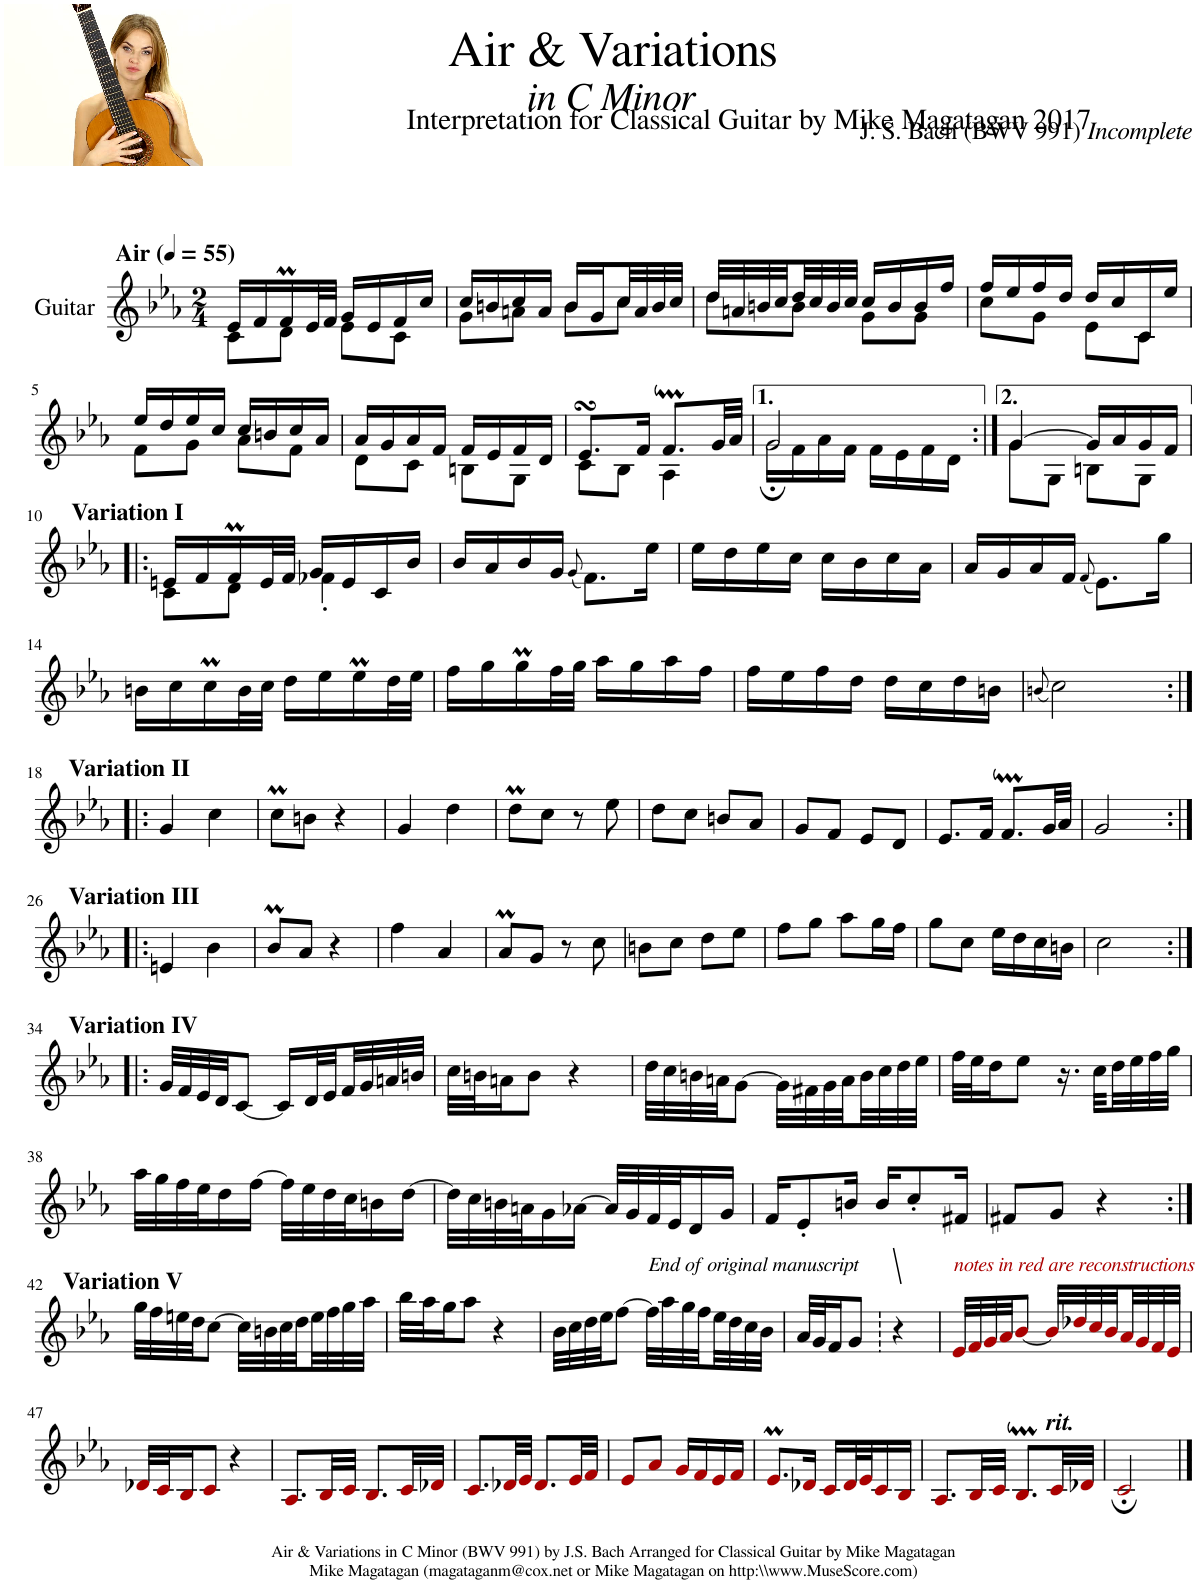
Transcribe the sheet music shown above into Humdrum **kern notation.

**kern
*part1
*staff1
*I"Guitar
*clefG2
*Trd7c12
*k[b-e-a-]
*M2/4
*MM55
=1
*^
!LO:TX:a:B:t=Air	!
16e-/LL	8c\L
16f/	.
16fM/	8d\J
32e-/L	.
32f/JJJ	.
16g/LL	8e-\L
16e-/	.
16f/	8c\J
16cc/JJ	.
=2	=2
16cc/LL	8g\L
16bn/	.
16cc/	8an\J
16a/JJ	.
16b/LL	8b\L
16g/	.
32cc/L	8cc\J
32a/	.
32b/	.
32cc/JJJ	.
=3	=3
32dd/LLL	8dd\L
32an/	.
32bn/	.
32cc/	.
32dd/	8b\J
32cc/	.
32b/	.
32cc/JJJ	.
16cc/LL	8g\L
16b/	.
16b/	8g\J
16ff/JJ	.
=4	=4
16ff/LL	8cc\L
16ee-/	.
16ff/	8g\J
16dd/JJ	.
16dd/LL	8e-\L
16cc/	.
16c/	8c\J
16ee-/JJ	.
!!LO:LB:g=z	!!
=5	=5
16ee-/LL	8f\L
16dd/	.
16ee-/	8g\J
16cc/JJ	.
16cc/LL	8a-\L
16bn/	.
16cc/	8f\J
16a-/JJ	.
=6	=6
16a-/LL	8d\L
16g/	.
16a-/	8c\J
16f/JJ	.
16f/LL	8Bn\L
16e-/	.
16f/	8G\J
16d/JJ	.
=7	=7
8.e-sSSs/L	8c\L
.	8B-\J
16f/Jk	.
8.fM/L	4A-\
32g/LL	.
32a-/JJJ	.
=8	=8
2g/	16g;\LL
.	16f\
.	16a-\
.	16f\JJ
.	16f\LL
.	16e-\
.	16f\
.	16d\JJ
=9:|!	=9:|!
[4g/	8g\L
.	8G\J
16g/LL]	8Bn\L
16a-/	.
16g/	8G\J
16f/JJ	.
!!LO:LB:g=z	!!
=10!|:	=10!|:
!LO:TX:a:B:t=Variation I	!
16en/LL	8c\L
16f/	.
16fM/	8d\J
32e/L	.
32f/JJJ	.
16g/LL	4f-X'\
16e/	.
16c/	.
16b-/JJ	.
*v	*v
=11
16b-/LL
16a-/
16b-/
16g/JJ
(8qg/
8.f\L)
16ee-\Jk
=12
16ee-\LL
16dd\
16ee-\
16cc\JJ
16cc\LL
16b-\
16cc\
16a-\JJ
=13
16a-/LL
16g/
16a-/
16f/JJ
(8qf/
8.e-\L)
16gg\Jk
!!LO:LB:g=z
=14
16bn\LL
16cc\
16ccM\
32b\L
32cc\JJJ
16dd\LL
16ee-\
16ee-M\
32dd\L
32ee-\JJJ
=15
16ff\LL
16gg\
16ggm\
32ff\L
32gg\JJJ
16aa-\LL
16gg\
16aa-\
16ff\JJ
=16
16ff\LL
16ee-\
16ff\
16dd\JJ
16dd\LL
16cc\
16dd\
16bn\JJ
=17
(8qbn/
2cc\)
!!LO:LB:g=z
=18:|!|:
!LO:TX:a:B:t=Variation II
4g/
4cc\
=19
8ccM\L
8bn\J
4r
=20
4g/
4dd\
=21
8ddm\L
8cc\J
8r
8ee-\
=22
8dd\L
8cc\J
8bn/L
8a-/J
=23
8g/L
8f/J
8e-/L
8d/J
=24
8.e-/L
16f/Jk
8.fM/L
32g/LL
32a-/JJJ
=25
2g/
!!LO:LB:g=z
=26:|!|:
!LO:TX:a:B:t=Variation III
4en/
4b-\
=27
8b-M/L
8a-/J
4r
=28
4ff\
4a-/
=29
8a-M/L
8g/J
8r
8cc\
=30
8bn\L
8cc\J
8dd\L
8ee-\J
=31
8ff\L
8gg\J
8aa-\L
16gg\L
16ff\JJ
=32
8gg\L
8cc\J
16ee-\LL
16dd\
16cc\
16bn\JJ
=33
2cc\
!!LO:LB:g=z
=34:|!|:
!LO:TX:a:B:t=Variation IV
32g/LLL
32f/
32e-/
32d/JJ
[8c/J
16c/LL]
32d/L
32e-/
32f/
32g/
32an/
32bn/JJJ
=35
32cc\LLL
32bn\J
16an\J
8b\J
4r
=36
32dd\LLL
32cc\
32bn\
32an\JJ
[8g\J
32g\LLL]
32f#X\
32g\
32a\
32b\
32cc\
32dd\
32ee-\JJJ
=37
32ff\LLL
32ee-\J
16dd\J
8ee-\J
16.r
32cc\LLL
32dd\
32ee-\
32ff\
32gg\JJJ
!!LO:LB:g=z
=38
32aa-\LLL
32gg\
32ff\
32ee-\J
16dd\
[16ff\JJ
32ff\LLL]
32ee-\
32dd\
32cc\J
16bn\
[16dd\JJ
=39
32dd\LLL]
32cc\
32bn\
32an\J
16g\
[16a-X\JJ
32a-/LLL]
32g/
32f/
32e-/J
16d/
16g/JJ
=40
16f/KL
8e-'/
16bn/Jk
16b/KL
8cc'/
16f#X/Jk
=41
8f#X/L
8g/J
4r
!!LO:LB:g=z
=42:|!
!LO:TX:a:B:t=Variation V
32gg\LLL
32ff\
32een\
32dd\JJ
[8cc\J
32cc\LLL]
32bn\
32cc\
32dd\
32ee\
32ff\
32gg\
32aa-\JJJ
=43
32bb-\LLL
32aa-\J
16gg\J
8aa-\J
4r
=44
32b-\LLL
32cc\
32dd\
32ee-\JJ
[8ff\J
32ff\LLL]
32aa-\
32gg\
32ff\
32ee-\
32dd\
32cc\
32b-\JJJ
=45
!LO:TX:a:i:t=End of original manuscript
32a-/LLL
32g/J
16f/J
8g/J
4r
=46
!LO:TX:a:i:color=#AA0000:t=notes in red are reconstructions
32e-i/LLL
32fi/
32gi/
32a-i/JJ
[8b-i/J
32b-i/LLL]
32dd-Xi/
32cci/
32b-i/
32a-i/
32gi/
32fi/
32e-i/JJJ
!!LO:LB:g=z
=47
32d-Xi/LLL
32ci/J
16B-i/J
8ci/J
4r
=48
8.A-i/L
32B-i/LL
32ci/JJJ
8.B-i/L
32ci/LL
32d-Xi/JJJ
=49
8.ci/L
32d-Xi/LL
32e-i/JJJ
8.d-i/L
32e-i/LL
32fi/JJJ
=50
8e-i/L
8a-i/J
16gi/LL
16fi/
16e-i/
16fi/JJ
=51
8.e-Mi/L
16d-Xi/Jk
16ci/LL
32d-i/L
32e-i/J
16ci/
16B-i/JJ
=52
8.A-i/L
32B-i/LL
32ci/JJJ
!LO:TX:a:Bi:t=rit.
8.B-Mi/L
32ci/LL
32d-Xi/JJJ
=53
2c;i/
==
*-
